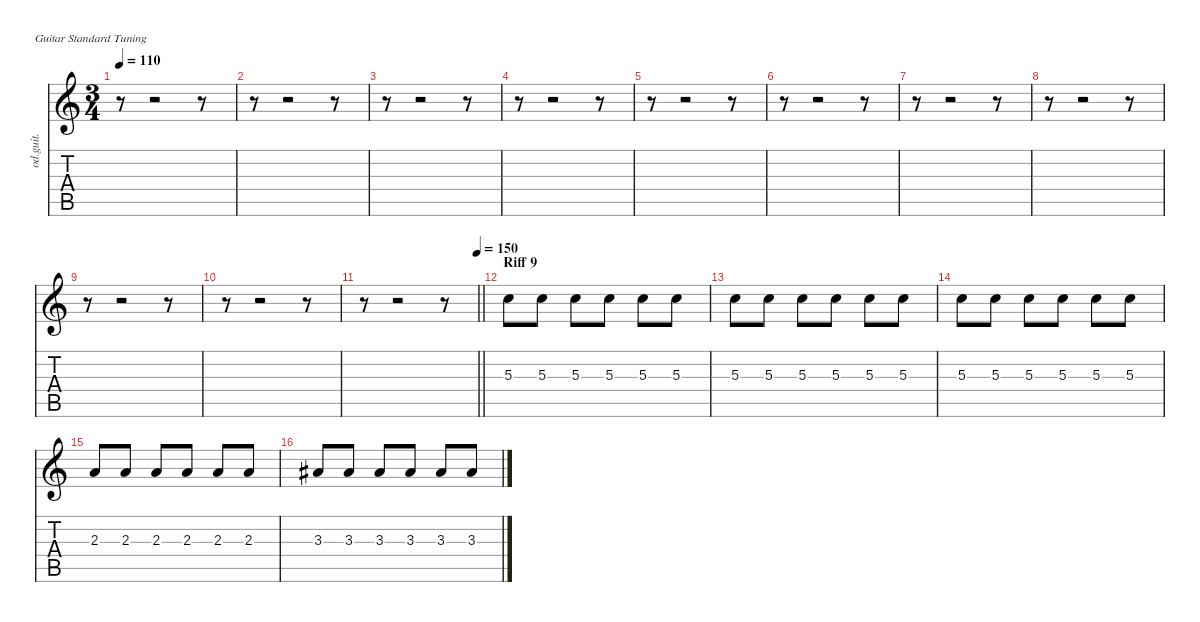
\defaultSystemsLayout 4
\hideDynamics
\bracketExtendMode nobrackets
\otherSystemsTrackNameOrientation horizontal
\track ("Lead guitar 2" "od.guit.") {instrument overdrivenguitar}
\staff {score tabs}
\tuning (E4 B3 G3 D3 A2 E2)
\ts (3 4)
\tempo 110
\clef g2
\ks c
r.8{dy f beam Down} r.2{beam Down} r.8{beam Down} |
r.8{beam Down} r.2{beam Down} r.8{beam Down} |
r.8{beam Down} r.2{beam Down} r.8{beam Down} |
r.8{beam Down} r.2{beam Down} r.8{beam Down} |
r.8{beam Down} r.2{beam Down} r.8{beam Down} |
r.8{beam Down} r.2{beam Down} r.8{beam Down} |
r.8{beam Down} r.2{beam Down} r.8{beam Down} |
r.8{beam Down} r.2{beam Down} r.8{beam Down} |
r.8{beam Down} r.2{beam Down} r.8{beam Down} |
r.8{beam Down} r.2{beam Down} r.8{beam Down} |
\tempo (150 1)
\barLineRight lightlight
r.8{beam Down} r.2{beam Down} r.8{beam Down} |
\section ("" "Riff 9")
5.3.8{beam Down} 5.3.8{beam Down} 5.3.8{beam Down} 5.3.8{beam Down} 5.3.8{beam Down} 5.3.8{beam Down} |
5.3.8{beam Down} 5.3.8{beam Down} 5.3.8{beam Down} 5.3.8{beam Down} 5.3.8{beam Down} 5.3.8{beam Down} |
5.3.8{beam Down} 5.3.8{beam Down} 5.3.8{beam Down} 5.3.8{beam Down} 5.3.8{beam Down} 5.3.8{beam Down} |
2.3.8{beam Up} 2.3.8{beam Up} 2.3.8{beam Up} 2.3.8{beam Up} 2.3.8{beam Up} 2.3.8{beam Up} |
3.3{acc #}.8{beam Up} 3.3{acc #}.8{beam Up} 3.3{acc #}.8{beam Up} 3.3{acc #}.8{beam Up} 3.3{acc #}.8{beam Up} 3.3{acc #}.8{beam Up}
